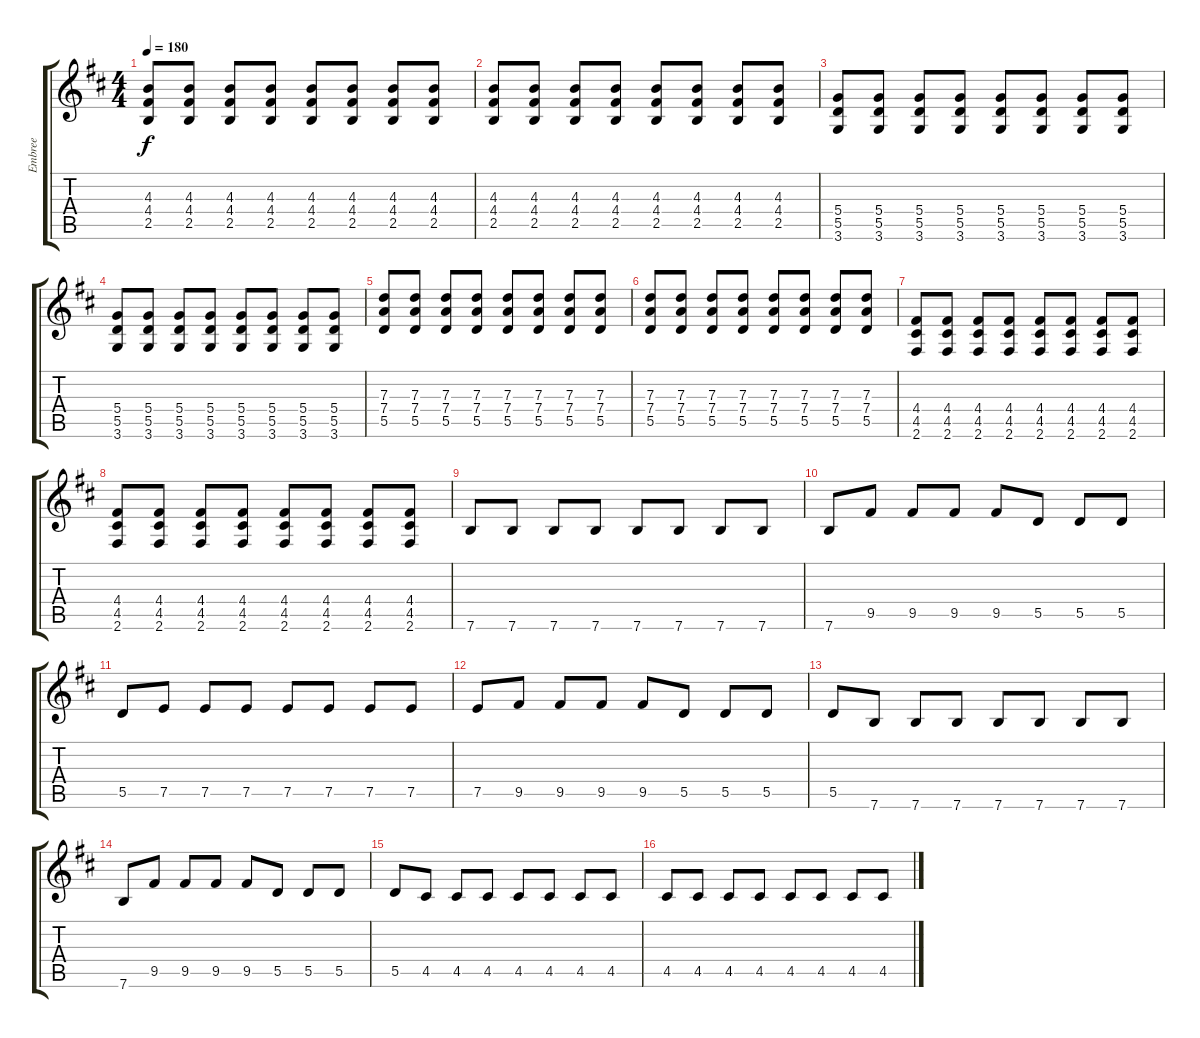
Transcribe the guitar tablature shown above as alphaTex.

\track ("Embree" "Embree") {instrument distortionguitar}
\staff {score tabs}
\tuning (E4 B3 G3 D3 A2 E2) {hide}
\ts (4 4)
\tempo 180
\clef g2
\ks d
(4.3 4.4 2.5).8{dy f} (4.3 4.4 2.5).8 (4.3 4.4 2.5).8 (4.3 4.4 2.5).8 (4.3 4.4 2.5).8 (4.3 4.4 2.5).8 (4.3 4.4 2.5).8 (4.3 4.4 2.5).8 |
(4.3 4.4 2.5).8 (4.3 4.4 2.5).8 (4.3 4.4 2.5).8 (4.3 4.4 2.5).8 (4.3 4.4 2.5).8 (4.3 4.4 2.5).8 (4.3 4.4 2.5).8 (4.3 4.4 2.5).8 |
(5.4 5.5 3.6).8 (5.4 5.5 3.6).8 (5.4 5.5 3.6).8 (5.4 5.5 3.6).8 (5.4 5.5 3.6).8 (5.4 5.5 3.6).8 (5.4 5.5 3.6).8 (5.4 5.5 3.6).8 |
(5.4 5.5 3.6).8 (5.4 5.5 3.6).8 (5.4 5.5 3.6).8 (5.4 5.5 3.6).8 (5.4 5.5 3.6).8 (5.4 5.5 3.6).8 (5.4 5.5 3.6).8 (5.4 5.5 3.6).8 |
(7.3 7.4 5.5).8 (7.3 7.4 5.5).8 (7.3 7.4 5.5).8 (7.3 7.4 5.5).8 (7.3 7.4 5.5).8 (7.3 7.4 5.5).8 (7.3 7.4 5.5).8 (7.3 7.4 5.5).8 |
(7.3 7.4 5.5).8 (7.3 7.4 5.5).8 (7.3 7.4 5.5).8 (7.3 7.4 5.5).8 (7.3 7.4 5.5).8 (7.3 7.4 5.5).8 (7.3 7.4 5.5).8 (7.3 7.4 5.5).8 |
(4.4 4.5 2.6).8 (4.4 4.5 2.6).8 (4.4 4.5 2.6).8 (4.4 4.5 2.6).8 (4.4 4.5 2.6).8 (4.4 4.5 2.6).8 (4.4 4.5 2.6).8 (4.4 4.5 2.6).8 |
(4.4 4.5 2.6).8 (4.4 4.5 2.6).8 (4.4 4.5 2.6).8 (4.4 4.5 2.6).8 (4.4 4.5 2.6).8 (4.4 4.5 2.6).8 (4.4 4.5 2.6).8 (4.4 4.5 2.6).8 |
7.6.8 7.6.8 7.6.8 7.6.8 7.6.8 7.6.8 7.6.8 7.6.8 |
7.6.8 9.5.8 9.5.8 9.5.8 9.5.8 5.5.8 5.5.8 5.5.8 |
5.5.8 7.5.8 7.5.8 7.5.8 7.5.8 7.5.8 7.5.8 7.5.8 |
7.5.8 9.5.8 9.5.8 9.5.8 9.5.8 5.5.8 5.5.8 5.5.8 |
5.5.8 7.6.8 7.6.8 7.6.8 7.6.8 7.6.8 7.6.8 7.6.8 |
7.6.8 9.5.8 9.5.8 9.5.8 9.5.8 5.5.8 5.5.8 5.5.8 |
5.5.8 4.5.8 4.5.8 4.5.8 4.5.8 4.5.8 4.5.8 4.5.8 |
4.5.8 4.5.8 4.5.8 4.5.8 4.5.8 4.5.8 4.5.8 4.5.8
